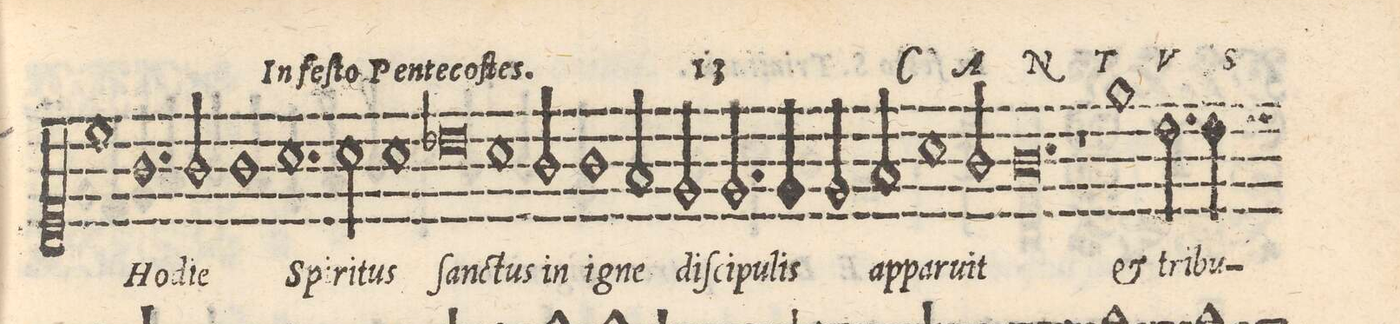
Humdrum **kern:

**kern	**text
*I"CANTVS	*
*clefC1	*
*k[]	*
*met(C|)	*
*M2/1	*
1cc	-ia
*	*Xij
1.g	Ho-
=15-	=15-
2g/	-di-
1g	-e
=16-	=16-
1.a	Spi-
2a\	-ri-
=17-	=17-
1a	-tus
0b-X	ſan-
=18-	=18-
1a	-ctus
=19-	=19-
2g/	in
1g	i-
2f/	-gne
=20-	=20-
2e/	di-
2.e/	-ſci-
4e/	-pu-
2e/	-lis
=21-	=21-
2f/	ap-
1a	-pa-
2g/	-ru-
=22-	=22-
0.g	-it
=23-	=23-
1r	.
=24-	=24-
1ee	et
2.bny\	tri-
4b\	-bu-
*custos:cc	*
=25-	=25-
*-	*-
